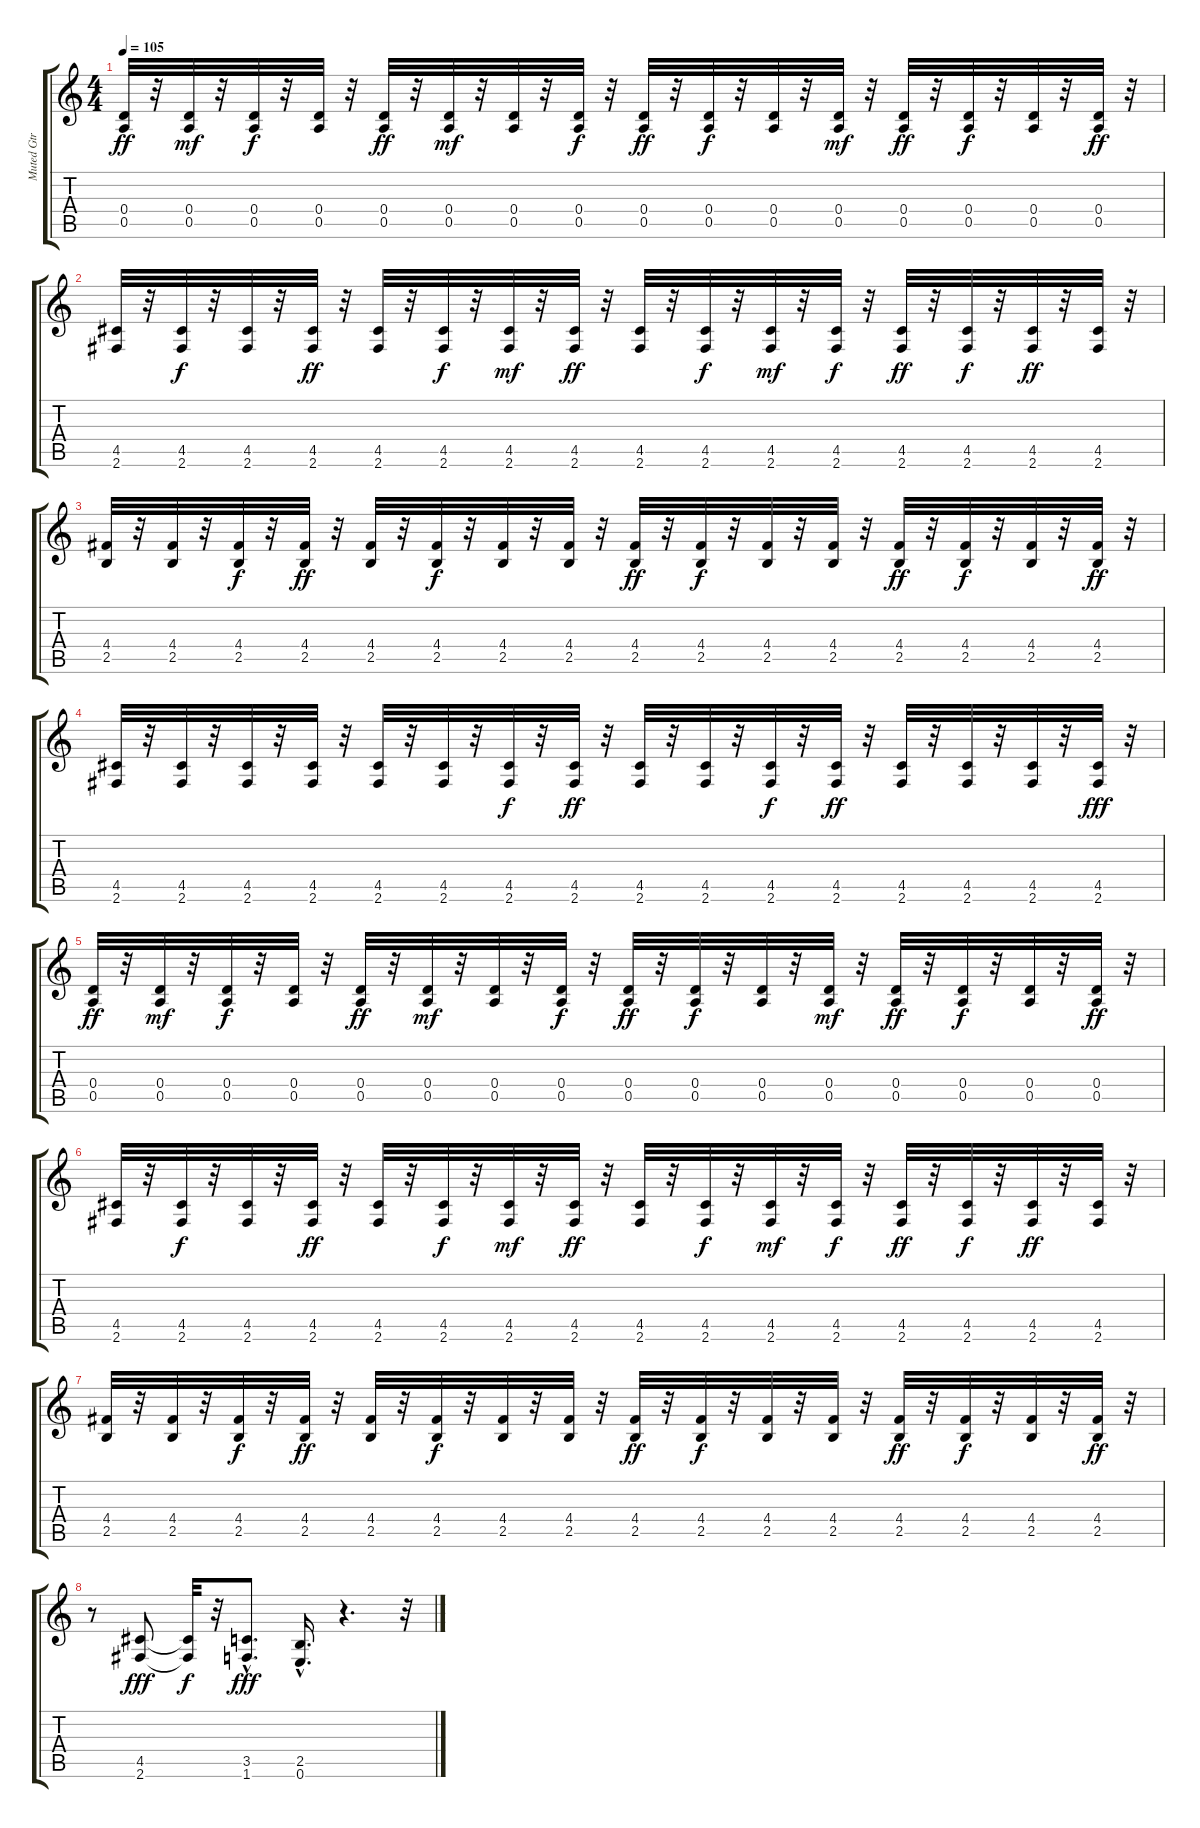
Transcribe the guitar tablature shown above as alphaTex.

\track ("Muted Gtr" "Muted Gtr") {instrument electricguitarmuted}
\staff {score tabs}
\tuning (E4 B3 G3 D3 A2 E2) {hide}
\ts (4 4)
\tempo 105
\clef g2
\ks c
(0.4 0.5).32{dy ff} r.32 (0.4 0.5).32{dy mf} r.32 (0.4 0.5).32{dy f} r.32 (0.4 0.5).32 r.32 (0.4 0.5).32{dy ff} r.32 (0.4 0.5).32{dy mf} r.32 (0.4 0.5).32 r.32 (0.4 0.5).32{dy f} r.32 (0.4 0.5).32{dy ff} r.32 (0.4 0.5).32{dy f} r.32 (0.4 0.5).32 r.32 (0.4 0.5).32{dy mf} r.32 (0.4 0.5).32{dy ff} r.32 (0.4 0.5).32{dy f} r.32 (0.4 0.5).32 r.32 (0.4 0.5).32{dy ff} r.32 |
(4.5 2.6).32 r.32 (4.5 2.6).32{dy f} r.32 (4.5 2.6).32 r.32 (4.5 2.6).32{dy ff} r.32 (4.5 2.6).32 r.32 (4.5 2.6).32{dy f} r.32 (4.5 2.6).32{dy mf} r.32 (4.5 2.6).32{dy ff} r.32 (4.5 2.6).32 r.32 (4.5 2.6).32{dy f} r.32 (4.5 2.6).32{dy mf} r.32 (4.5 2.6).32{dy f} r.32 (4.5 2.6).32{dy ff} r.32 (4.5 2.6).32{dy f} r.32 (4.5 2.6).32{dy ff} r.32 (4.5 2.6).32 r.32 |
(4.4 2.5).32 r.32 (4.4 2.5).32 r.32 (4.4 2.5).32{dy f} r.32 (4.4 2.5).32{dy ff} r.32 (4.4 2.5).32 r.32 (4.4 2.5).32{dy f} r.32 (4.4 2.5).32 r.32 (4.4 2.5).32 r.32 (4.4 2.5).32{dy ff} r.32 (4.4 2.5).32{dy f} r.32 (4.4 2.5).32 r.32 (4.4 2.5).32 r.32 (4.4 2.5).32{dy ff} r.32 (4.4 2.5).32{dy f} r.32 (4.4 2.5).32 r.32 (4.4 2.5).32{dy ff} r.32 |
(4.5 2.6).32 r.32 (4.5 2.6).32 r.32 (4.5 2.6).32 r.32 (4.5 2.6).32 r.32 (4.5 2.6).32 r.32 (4.5 2.6).32 r.32 (4.5 2.6).32{dy f} r.32 (4.5 2.6).32{dy ff} r.32 (4.5 2.6).32 r.32 (4.5 2.6).32 r.32 (4.5 2.6).32{dy f} r.32 (4.5 2.6).32{dy ff} r.32 (4.5 2.6).32 r.32 (4.5 2.6).32 r.32 (4.5 2.6).32 r.32 (4.5 2.6).32{dy fff} r.32 |
(0.4 0.5).32{dy ff} r.32 (0.4 0.5).32{dy mf} r.32 (0.4 0.5).32{dy f} r.32 (0.4 0.5).32 r.32 (0.4 0.5).32{dy ff} r.32 (0.4 0.5).32{dy mf} r.32 (0.4 0.5).32 r.32 (0.4 0.5).32{dy f} r.32 (0.4 0.5).32{dy ff} r.32 (0.4 0.5).32{dy f} r.32 (0.4 0.5).32 r.32 (0.4 0.5).32{dy mf} r.32 (0.4 0.5).32{dy ff} r.32 (0.4 0.5).32{dy f} r.32 (0.4 0.5).32 r.32 (0.4 0.5).32{dy ff} r.32 |
(4.5 2.6).32 r.32 (4.5 2.6).32{dy f} r.32 (4.5 2.6).32 r.32 (4.5 2.6).32{dy ff} r.32 (4.5 2.6).32 r.32 (4.5 2.6).32{dy f} r.32 (4.5 2.6).32{dy mf} r.32 (4.5 2.6).32{dy ff} r.32 (4.5 2.6).32 r.32 (4.5 2.6).32{dy f} r.32 (4.5 2.6).32{dy mf} r.32 (4.5 2.6).32{dy f} r.32 (4.5 2.6).32{dy ff} r.32 (4.5 2.6).32{dy f} r.32 (4.5 2.6).32{dy ff} r.32 (4.5 2.6).32 r.32 |
(4.4 2.5).32 r.32 (4.4 2.5).32 r.32 (4.4 2.5).32{dy f} r.32 (4.4 2.5).32{dy ff} r.32 (4.4 2.5).32 r.32 (4.4 2.5).32{dy f} r.32 (4.4 2.5).32 r.32 (4.4 2.5).32 r.32 (4.4 2.5).32{dy ff} r.32 (4.4 2.5).32{dy f} r.32 (4.4 2.5).32 r.32 (4.4 2.5).32 r.32 (4.4 2.5).32{dy ff} r.32 (4.4 2.5).32{dy f} r.32 (4.4 2.5).32 r.32 (4.4 2.5).32{dy ff} r.32 |
r.8 (4.5 2.6).8{dy fff} (4.5{t} 2.6{t}).32{dy f} r.32 (3.5{hac} 1.6{hac}).8{d dy fff} (2.5{hac} 0.6{hac}).16{d} r.4{d} r.32
